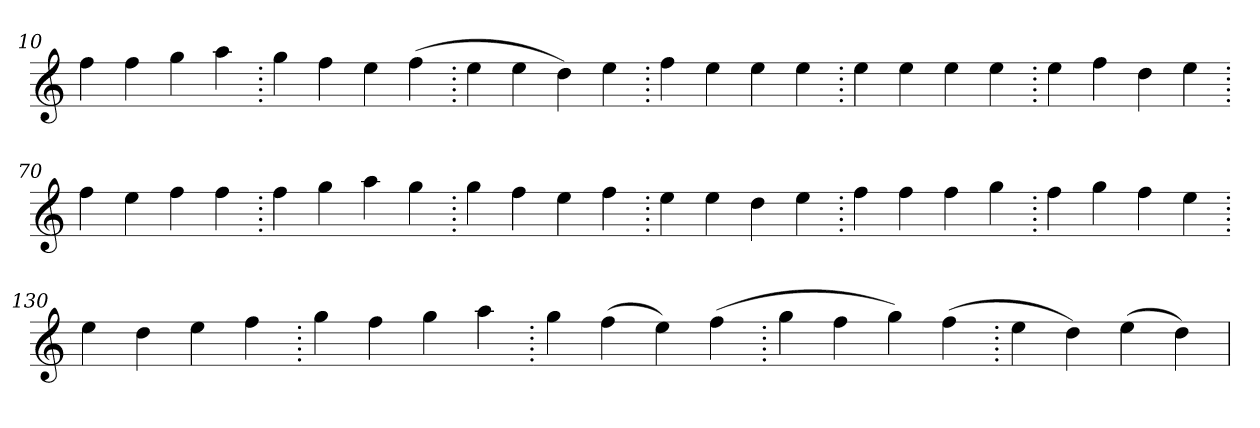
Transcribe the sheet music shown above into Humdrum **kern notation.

**kern
*part1
*staff1
*clefG2
=10.
4ff
4ff
4gg
4aa
=20.
4gg
4ff
4ee
(>4ff
=30.
4ee
4ee
4dd)
4ee
=40.
4ff
4ee
4ee
4ee
=50.
4ee
4ee
4ee
4ee
=60.
4ee
4ff
4dd
4ee
=70.
4ff
4ee
4ff
4ff
=80.
4ff
4gg
4aa
4gg
=90.
4gg
4ff
4ee
4ff
=100.
4ee
4ee
4dd
4ee
=110.
4ff
4ff
4ff
4gg
=120.
4ff
4gg
4ff
4ee
=130.
4ee
4dd
4ee
4ff
=140.
4gg
4ff
4gg
4aa
=150.
4gg
(>4ff
4ee)
(>4ff
=160.
4gg
4ff
4gg)
(>4ff
=170.
4ee
4dd)
(>4ee
4dd)
=
*-
